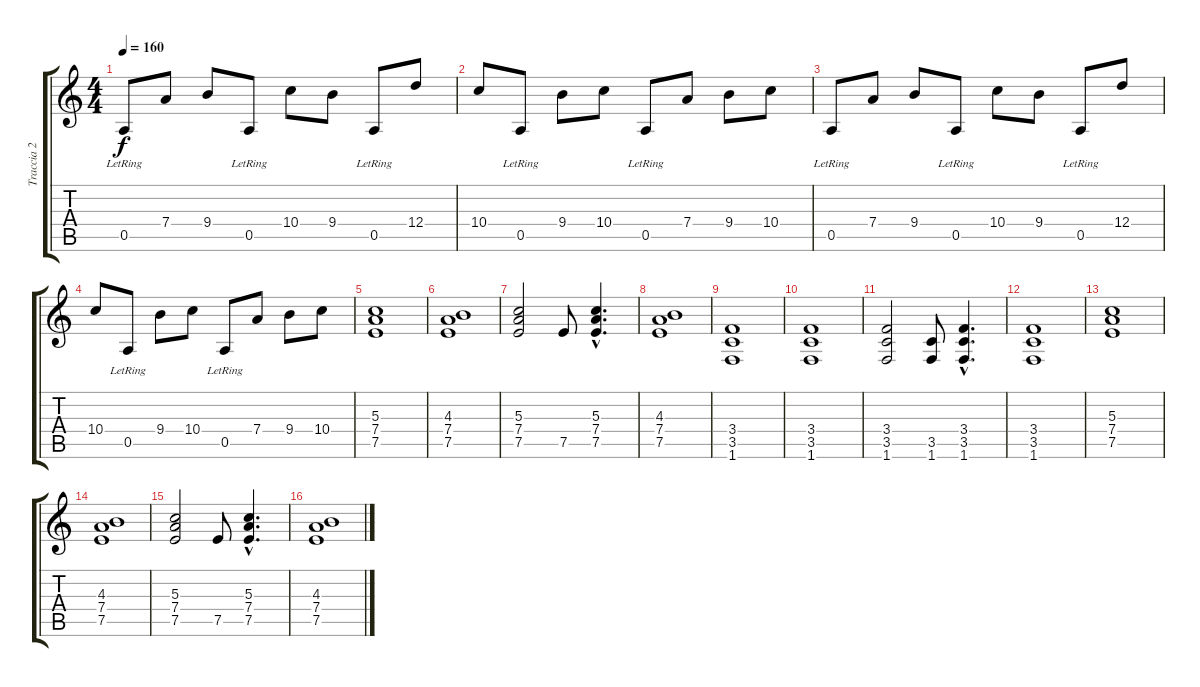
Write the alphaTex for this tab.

\track ("Traccia 2" "Traccia 2") {instrument distortionguitar}
\staff {score tabs}
\tuning (E4 B3 G3 D3 A2 E2) {hide}
\ts (4 4)
\tempo 160
\clef g2
\ks c
0.5{lr}.8{dy f} 7.4.8 9.4.8 0.5{lr}.8 10.4.8 9.4.8 0.5{lr}.8 12.4.8 |
10.4.8 0.5{lr}.8 9.4.8 10.4.8 0.5{lr}.8 7.4.8 9.4.8 10.4.8 |
0.5{lr}.8 7.4.8 9.4.8 0.5{lr}.8 10.4.8 9.4.8 0.5{lr}.8 12.4.8 |
10.4.8 0.5{lr}.8 9.4.8 10.4.8 0.5{lr}.8 7.4.8 9.4.8 10.4.8 |
(5.3 7.4 7.5).1 |
(4.3 7.4 7.5).1 |
(5.3 7.4 7.5).2 7.5.8 (5.3{hac} 7.4{hac} 7.5{hac}).4{d} |
(4.3 7.4 7.5).1 |
(3.4 3.5 1.6).1 |
(3.4 3.5 1.6).1 |
(3.4 3.5 1.6).2 (3.5 1.6).8 (3.4{hac} 3.5{hac} 1.6{hac}).4{d} |
(3.4 3.5 1.6).1 |
(5.3 7.4 7.5).1 |
(4.3 7.4 7.5).1 |
(5.3 7.4 7.5).2 7.5.8 (5.3{hac} 7.4{hac} 7.5{hac}).4{d} |
(4.3 7.4 7.5).1
